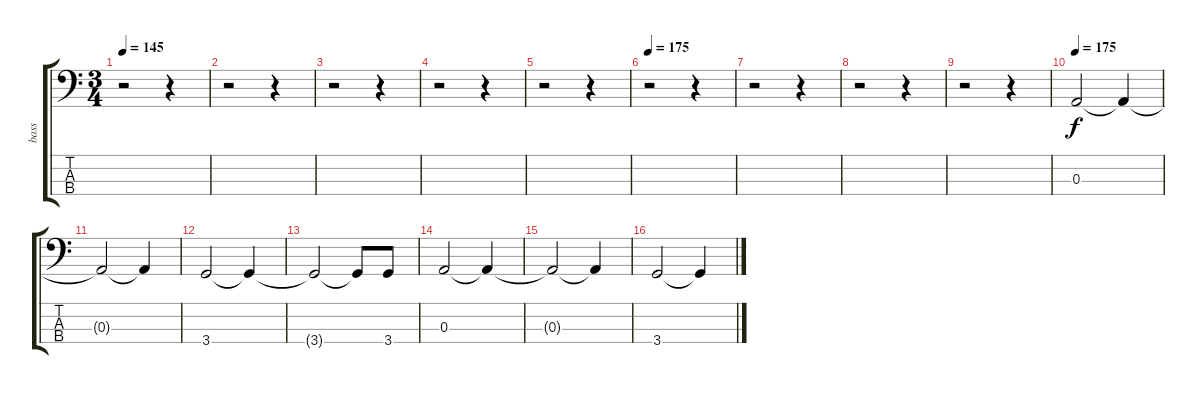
\track ("bass" "bass") {instrument electricbassfinger}
\staff {score tabs}
\tuning (G2 D2 A1 E1) {hide}
\ts (3 4)
\tempo 145
\clef f4
\ks c
r.2{dy f} r.4 |
r.2 r.4 |
r.2 r.4 |
r.2 r.4 |
r.2 r.4 |
\tempo 175
r.2 r.4 |
r.2 r.4 |
r.2 r.4 |
r.2 r.4 |
\tempo 175
0.3.2{volume 12 instrument electricbasspick} 0.3{t}.4 |
0.3{t}.2 0.3{t}.4 |
3.4.2 3.4{t}.4 |
3.4{t}.2 3.4{t}.8 3.4.8 |
0.3.2 0.3{t}.4 |
0.3{t}.2 0.3{t}.4 |
3.4.2 3.4{t}.4
